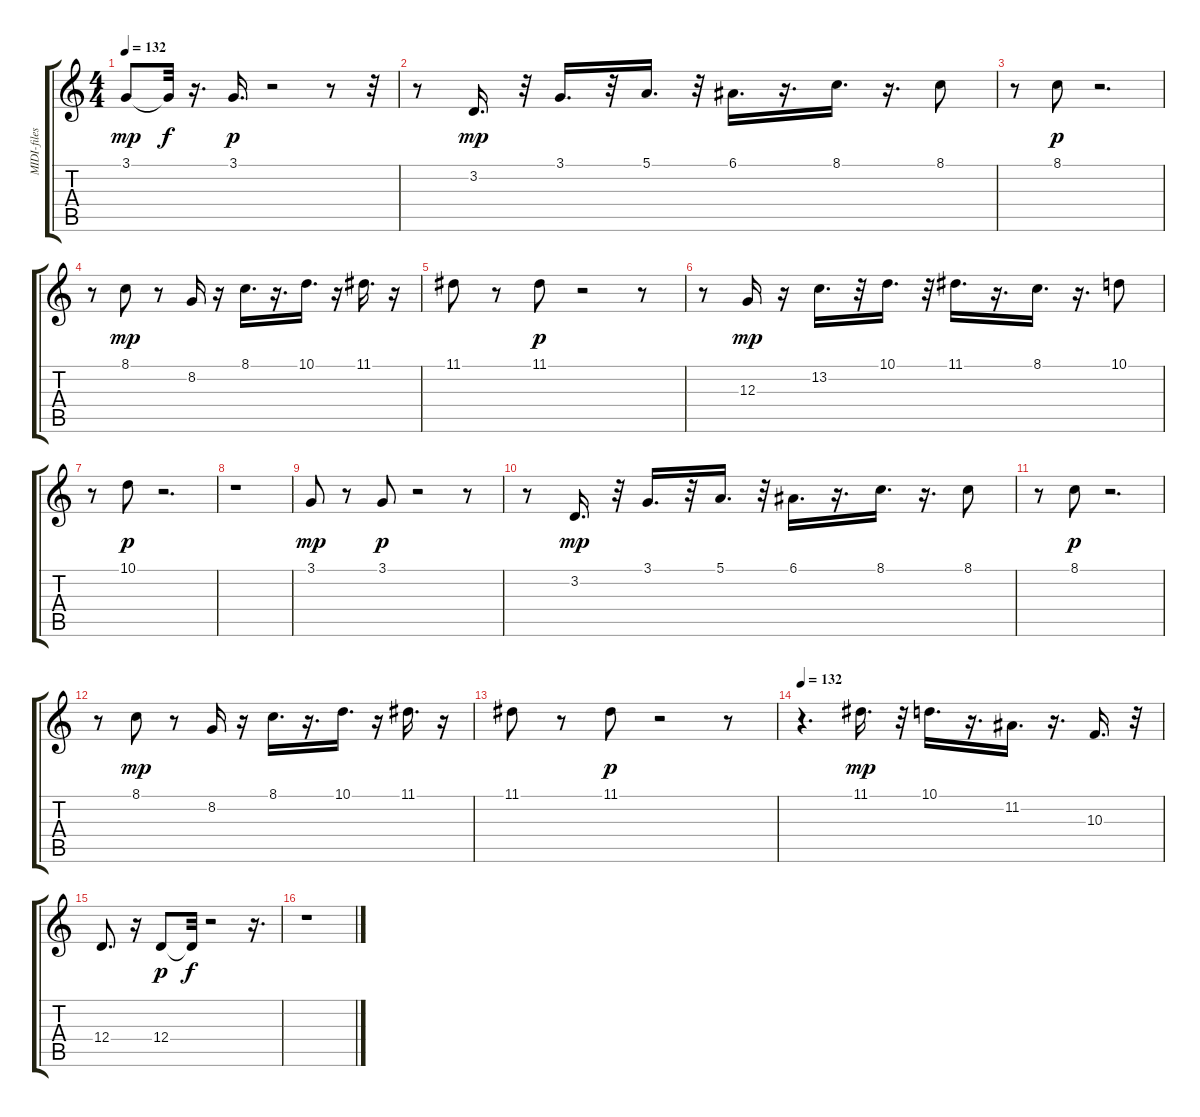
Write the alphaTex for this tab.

\track ("MIDI-files" "MIDI-files") {instrument synthbrass2}
\staff {score tabs}
\tuning (E4 B3 G3 D3 A2 E2) {hide}
\ts (4 4)
\tempo 132
\clef g2
\ks c
3.1.8{dy mp} 3.1{t}.32{dy f} r.16{d} 3.1.16{d dy p} r.2 r.8 r.32 |
r.8 3.2.16{d dy mp} r.32 3.1.16{d} r.32 5.1.16{d} r.32 6.1.16{d} r.16{d} 8.1.16{d} r.16{d} 8.1.8 |
r.8 8.1.8{dy p} r.2{d} |
r.8 8.1.8{dy mp} r.8 8.2.16 r.16 8.1.16{d} r.16{d} 10.1.16{d} r.16 11.1.16{d} r.16 |
11.1.8 r.8 11.1.8{dy p} r.2 r.8 |
r.8 12.3.16{dy mp} r.16 13.2.16{d} r.32 10.1.16{d} r.32 11.1.16{d} r.16{d} 8.1.16{d} r.16{d} 10.1.8 |
r.8 10.1.8{dy p} r.2{d} |
r.1 |
3.1.8{dy mp} r.8 3.1.8{dy p} r.2 r.8 |
r.8 3.2.16{d dy mp} r.32 3.1.16{d} r.32 5.1.16{d} r.32 6.1.16{d} r.16{d} 8.1.16{d} r.16{d} 8.1.8 |
r.8 8.1.8{dy p} r.2{d} |
r.8 8.1.8{dy mp} r.8 8.2.16 r.16 8.1.16{d} r.16{d} 10.1.16{d} r.16 11.1.16{d} r.16 |
11.1.8 r.8 11.1.8{dy p} r.2 r.8 |
\tempo 132
r.4{d} 11.1.16{d dy mp} r.32 10.1.16{d} r.16{d} 11.2.16{d} r.16{d} 10.3.16{d} r.32 |
12.4.8{d} r.16 12.4.8{dy p} 12.4{t}.32{dy f} r.2 r.16{d} |
r.1
